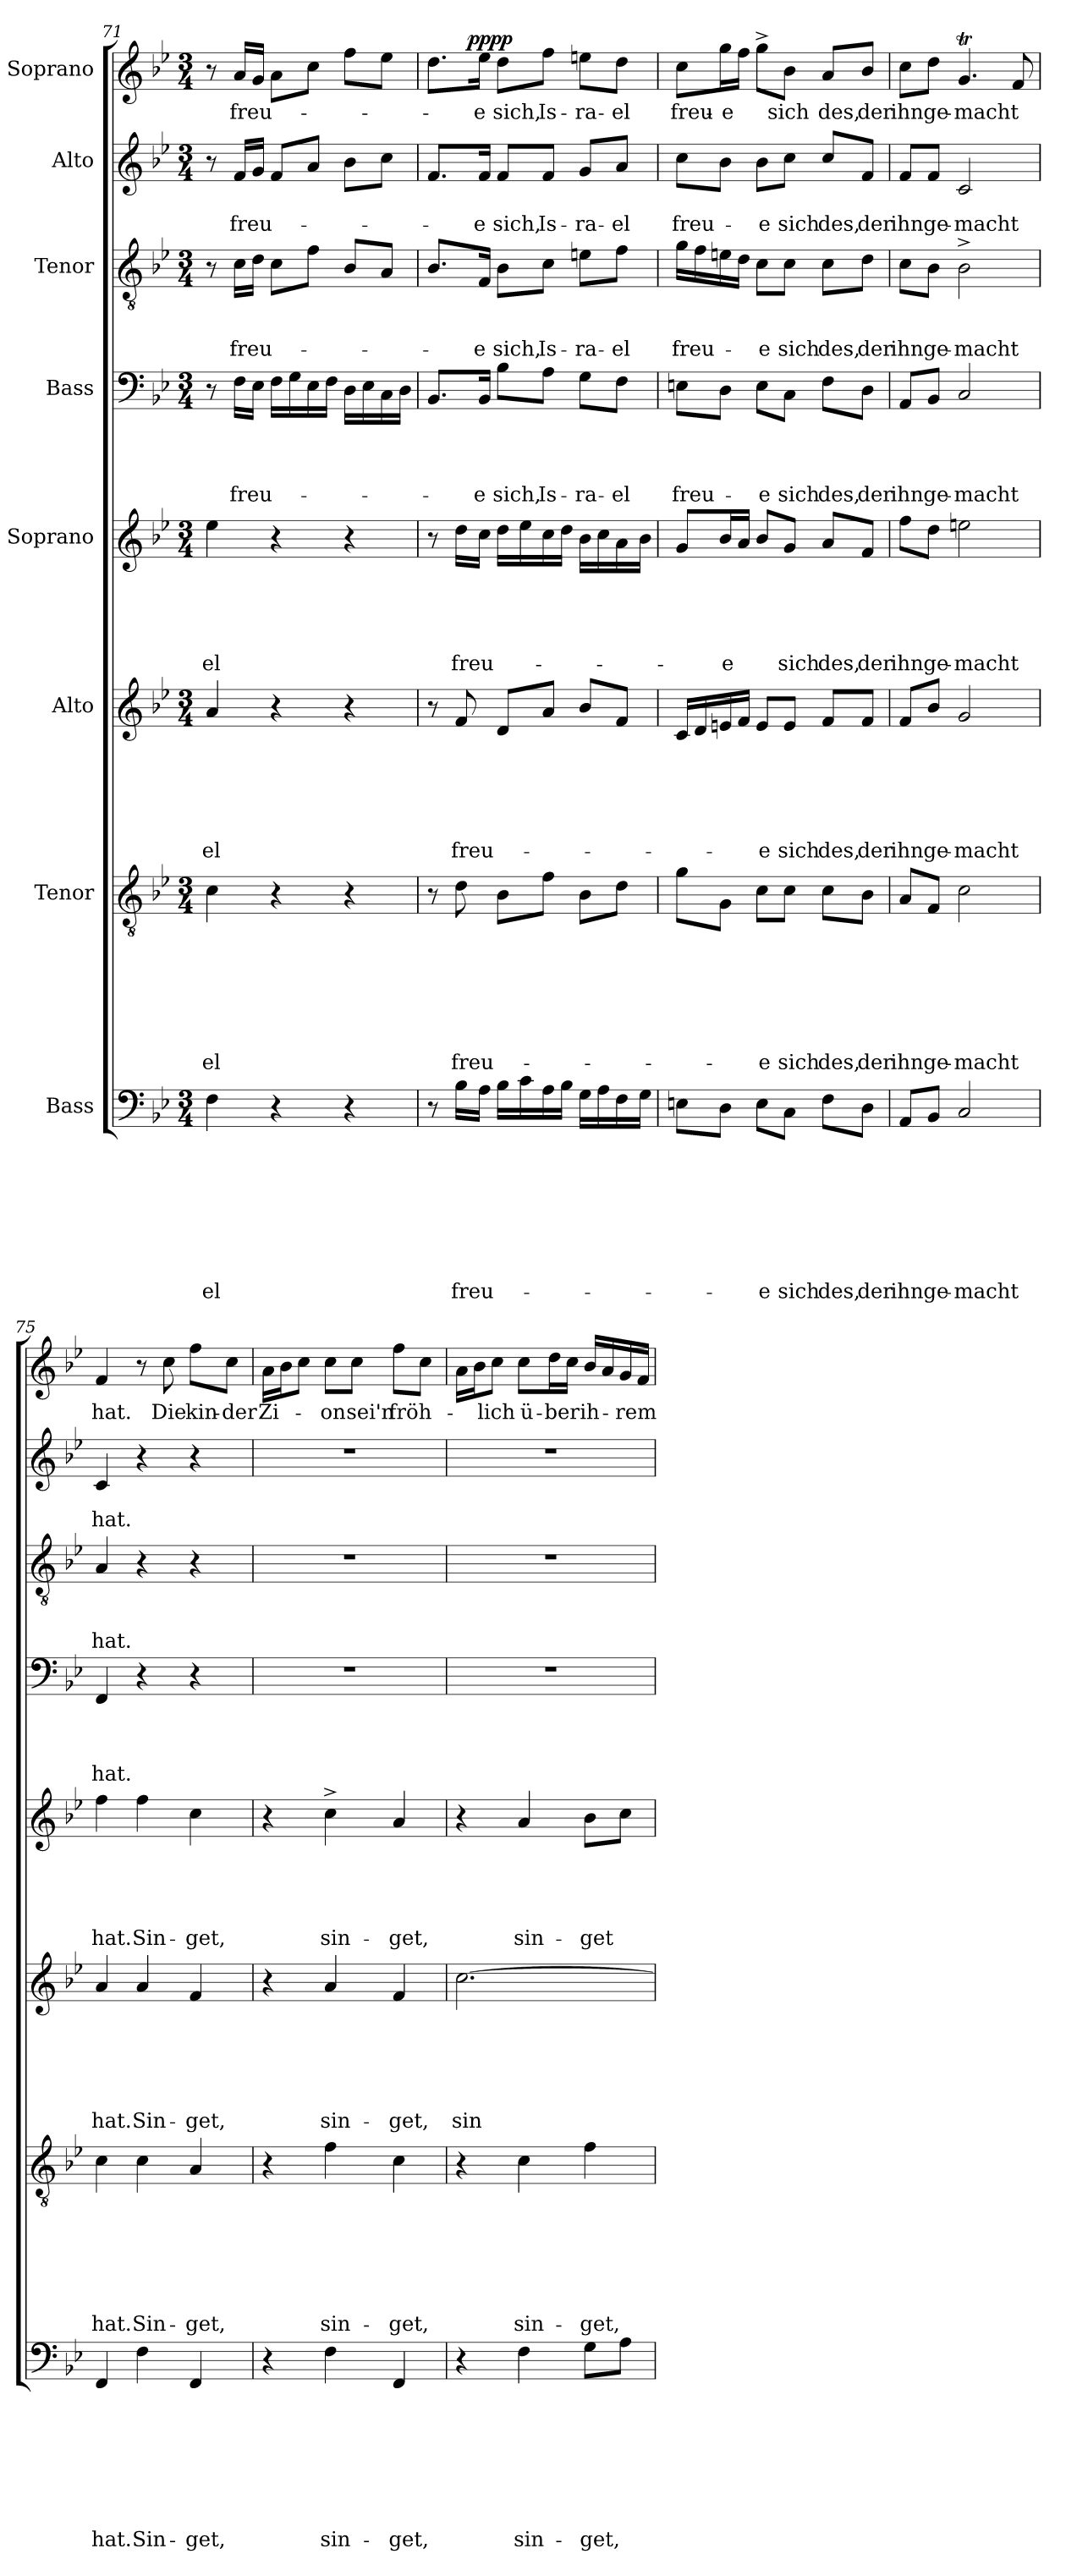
**kern	**text	**text	**text	**text	**text	**text	**text	**text	**kern	**text	**text	**text	**text	**text	**text	**text	**kern	**text	**text	**text	**text	**text	**text	**kern	**text	**text	**text	**text	**text	**kern	**text	**text	**text	**text	**kern	**text	**text	**text	**kern	**text	**text	**kern	**text	**dynam
*part8	*part8	*part8	*part8	*part8	*part8	*part8	*part8	*part8	*part7	*part7	*part7	*part7	*part7	*part7	*part7	*part7	*part6	*part6	*part6	*part6	*part6	*part6	*part6	*part5	*part5	*part5	*part5	*part5	*part5	*part4	*part4	*part4	*part4	*part4	*part3	*part3	*part3	*part3	*part2	*part2	*part2	*part1	*part1	*part1
*staff8	*staff8	*staff8	*staff8	*staff8	*staff8	*staff8	*staff8	*staff8	*staff7	*staff7	*staff7	*staff7	*staff7	*staff7	*staff7	*staff7	*staff6	*staff6	*staff6	*staff6	*staff6	*staff6	*staff6	*staff5	*staff5	*staff5	*staff5	*staff5	*staff5	*staff4	*staff4	*staff4	*staff4	*staff4	*staff3	*staff3	*staff3	*staff3	*staff2	*staff2	*staff2	*staff1	*staff1	*staff1
*I"Bass	*	*	*	*	*	*	*	*	*I"Tenor	*	*	*	*	*	*	*	*I"Alto	*	*	*	*	*	*	*I"Soprano	*	*	*	*	*	*I"Bass	*	*	*	*	*I"Tenor	*	*	*	*I"Alto	*	*	*I"Soprano	*	*
*clefF4	*	*	*	*	*	*	*	*	*clefGv2	*	*	*	*	*	*	*	*clefG2	*	*	*	*	*	*	*clefG2	*	*	*	*	*	*clefF4	*	*	*	*	*clefGv2	*	*	*	*clefG2	*	*	*clefG2	*	*
*k[b-e-]	*	*	*	*	*	*	*	*	*k[b-e-]	*	*	*	*	*	*	*	*k[b-e-]	*	*	*	*	*	*	*k[b-e-]	*	*	*	*	*	*k[b-e-]	*	*	*	*	*k[b-e-]	*	*	*	*k[b-e-]	*	*	*k[b-e-]	*	*
*B-:	*	*	*	*	*	*	*	*	*B-:	*	*	*	*	*	*	*	*B-:	*	*	*	*	*	*	*B-:	*	*	*	*	*	*B-:	*	*	*	*	*B-:	*	*	*	*B-:	*	*	*B-:	*	*
*M3/4	*	*	*	*	*	*	*	*	*M3/4	*	*	*	*	*	*	*	*M3/4	*	*	*	*	*	*	*M3/4	*	*	*	*	*	*M3/4	*	*	*	*	*M3/4	*	*	*	*M3/4	*	*	*M3/4	*	*
=71	=71	=71	=71	=71	=71	=71	=71	=71	=71	=71	=71	=71	=71	=71	=71	=71	=71	=71	=71	=71	=71	=71	=71	=71	=71	=71	=71	=71	=71	=71	=71	=71	=71	=71	=71	=71	=71	=71	=71	=71	=71	=71	=71	=71
!	!	!	!	!	!	!	!	!LO:LY:b	!	!	!	!	!	!	!	!LO:LY:b	!	!	!	!	!	!	!LO:LY:b	!	!	!	!	!	!LO:LY:b	!	!	!	!	!	!	!	!	!	!	!	!	!	!	!
4F\	.	.	.	.	.	.	.	-el	4c\	.	.	.	.	.	.	-el	4a/	.	.	.	.	.	-el	4ee-\	.	.	.	.	-el	8r	.	.	.	.	8r	.	.	.	8r	.	.	8r	.	.
!	!	!	!	!	!	!	!	!	!	!	!	!	!	!	!	!	!	!	!	!	!	!	!	!	!	!	!	!	!	!	!	!	!	!LO:LY:b	!	!	!	!LO:LY:b	!	!	!LO:LY:b	!	!LO:LY:b	!
.	.	.	.	.	.	.	.	.	.	.	.	.	.	.	.	.	.	.	.	.	.	.	.	.	.	.	.	.	.	16F\LL	.	.	.	freu-	16c\LL	.	.	freu-	16f/LL	.	freu-	16a/LL	freu-	.
.	.	.	.	.	.	.	.	.	.	.	.	.	.	.	.	.	.	.	.	.	.	.	.	.	.	.	.	.	.	16E-\JJ	.	.	.	.	16d\JJ	.	.	.	16g/JJ	.	.	16g/JJ	.	.
4r	.	.	.	.	.	.	.	.	4r	.	.	.	.	.	.	.	4r	.	.	.	.	.	.	4r	.	.	.	.	.	16F\LL	.	.	.	.	8c\L	.	.	.	8f/L	.	.	8a\L	.	.
.	.	.	.	.	.	.	.	.	.	.	.	.	.	.	.	.	.	.	.	.	.	.	.	.	.	.	.	.	.	16G\	.	.	.	.	.	.	.	.	.	.	.	.	.	.
.	.	.	.	.	.	.	.	.	.	.	.	.	.	.	.	.	.	.	.	.	.	.	.	.	.	.	.	.	.	16E-\	.	.	.	.	8f\J	.	.	.	8a/J	.	.	8cc\J	.	.
.	.	.	.	.	.	.	.	.	.	.	.	.	.	.	.	.	.	.	.	.	.	.	.	.	.	.	.	.	.	16F\JJ	.	.	.	.	.	.	.	.	.	.	.	.	.	.
4r	.	.	.	.	.	.	.	.	4r	.	.	.	.	.	.	.	4r	.	.	.	.	.	.	4r	.	.	.	.	.	16D\LL	.	.	.	.	8B-/L	.	.	.	8b-\L	.	.	8ff\L	.	.
.	.	.	.	.	.	.	.	.	.	.	.	.	.	.	.	.	.	.	.	.	.	.	.	.	.	.	.	.	.	16E-\	.	.	.	.	.	.	.	.	.	.	.	.	.	.
.	.	.	.	.	.	.	.	.	.	.	.	.	.	.	.	.	.	.	.	.	.	.	.	.	.	.	.	.	.	16C\	.	.	.	.	8A/J	.	.	.	8cc\J	.	.	8ee-\J	.	.
.	.	.	.	.	.	.	.	.	.	.	.	.	.	.	.	.	.	.	.	.	.	.	.	.	.	.	.	.	.	16D\JJ	.	.	.	.	.	.	.	.	.	.	.	.	.	.
=72	=72	=72	=72	=72	=72	=72	=72	=72	=72	=72	=72	=72	=72	=72	=72	=72	=72	=72	=72	=72	=72	=72	=72	=72	=72	=72	=72	=72	=72	=72	=72	=72	=72	=72	=72	=72	=72	=72	=72	=72	=72	=72	=72	=72
*	*	*	*	*	*	*	*	*	*	*	*	*	*	*	*	*	*	*	*	*	*	*	*	*	*	*	*	*	*	*	*	*	*	*	*	*	*	*	*	*	*	*^	*	*
8r	.	.	.	.	.	.	.	.	8r	.	.	.	.	.	.	.	8r	.	.	.	.	.	.	8r	.	.	.	.	.	8.BB-/L	.	.	.	.	8.B-/L	.	.	.	8.f/L	.	.	8.dd\L	8ryy	.	.
!	!	!	!	!	!	!	!	!LO:LY:b	!	!	!	!	!	!	!	!LO:LY:b	!	!	!	!	!	!	!LO:LY:b	!	!	!	!	!	!LO:LY:b	!	!	!	!	!	!	!	!	!	!	!	!	!	!	!	!
16B-\LL	.	.	.	.	.	.	.	freu-	8d\	.	.	.	.	.	.	freu-	8f/	.	.	.	.	.	freu-	16dd\LL	.	.	.	.	freu-	.	.	.	.	.	.	.	.	.	.	.	.	.	32ryy	.	.
!	!	!	!	!	!	!	!	!	!	!	!	!	!	!	!	!	!	!	!	!	!	!	!	!	!	!	!	!	!	!	!	!	!	!	!	!	!	!	!	!	!	!	!	!	!LO:DY:b
.	.	.	.	.	.	.	.	.	.	.	.	.	.	.	.	.	.	.	.	.	.	.	.	.	.	.	.	.	.	.	.	.	.	.	.	.	.	.	.	.	.	.	2ryy	.	pppp
!	!	!	!	!	!	!	!	!	!	!	!	!	!	!	!	!	!	!	!	!	!	!	!	!	!	!	!	!	!	!	!	!	!	!LO:LY:b	!	!	!	!LO:LY:b	!	!	!LO:LY:b	!	!	!LO:LY:b	!
16A\JJ	.	.	.	.	.	.	.	.	.	.	.	.	.	.	.	.	.	.	.	.	.	.	.	16cc\JJ	.	.	.	.	.	16BB-/Jk	.	.	.	-e	16F/Jk	.	.	-e	16f/Jk	.	-e	16ee-\Jk	.	-e	.
!	!	!	!	!	!	!	!	!	!	!	!	!	!	!	!	!	!	!	!	!	!	!	!	!	!	!	!	!	!	!	!	!	!	!LO:LY:b	!	!	!	!LO:LY:b	!	!	!LO:LY:b	!	!	!LO:LY:b	!
16B-\LL	.	.	.	.	.	.	.	.	8B-\L	.	.	.	.	.	.	.	8d/L	.	.	.	.	.	.	16dd\LL	.	.	.	.	.	8B-\L	.	.	.	sich,	8B-\L	.	.	sich,	8f/L	.	sich,	8dd\L	.	sich,	.
16c\	.	.	.	.	.	.	.	.	.	.	.	.	.	.	.	.	.	.	.	.	.	.	.	16ee-\	.	.	.	.	.	.	.	.	.	.	.	.	.	.	.	.	.	.	.	.	.
!	!	!	!	!	!	!	!	!	!	!	!	!	!	!	!	!	!	!	!	!	!	!	!	!	!	!	!	!	!	!	!	!	!	!LO:LY:b	!	!	!	!LO:LY:b	!	!	!LO:LY:b	!	!	!LO:LY:b	!
16A\	.	.	.	.	.	.	.	.	8f\J	.	.	.	.	.	.	.	8a/J	.	.	.	.	.	.	16cc\	.	.	.	.	.	8A\J	.	.	.	Is-	8c\J	.	.	Is-	8f/J	.	Is-	8ff\J	.	Is-	.
16B-\JJ	.	.	.	.	.	.	.	.	.	.	.	.	.	.	.	.	.	.	.	.	.	.	.	16dd\JJ	.	.	.	.	.	.	.	.	.	.	.	.	.	.	.	.	.	.	.	.	.
!	!	!	!	!	!	!	!	!	!	!	!	!	!	!	!	!	!	!	!	!	!	!	!	!	!	!	!	!	!	!	!	!	!	!LO:LY:b	!	!	!	!LO:LY:b	!	!	!LO:LY:b	!	!	!LO:LY:b	!
16G\LL	.	.	.	.	.	.	.	.	8B-\L	.	.	.	.	.	.	.	8b-/L	.	.	.	.	.	.	16b-\LL	.	.	.	.	.	8G\L	.	.	.	-ra-	8en\L	.	.	-ra-	8g/L	.	-ra-	8een\L	.	-ra-	.
16A\	.	.	.	.	.	.	.	.	.	.	.	.	.	.	.	.	.	.	.	.	.	.	.	16cc\	.	.	.	.	.	.	.	.	.	.	.	.	.	.	.	.	.	.	.	.	.
!	!	!	!	!	!	!	!	!	!	!	!	!	!	!	!	!	!	!	!	!	!	!	!	!	!	!	!	!	!	!	!	!	!	!LO:LY:b	!	!	!	!LO:LY:b	!	!	!LO:LY:b	!	!	!LO:LY:b	!
16F\	.	.	.	.	.	.	.	.	8d\J	.	.	.	.	.	.	.	8f/J	.	.	.	.	.	.	16a\	.	.	.	.	.	8F\J	.	.	.	-el	8f\J	.	.	-el	8a/J	.	-el	8dd\J	.	-el	.
.	.	.	.	.	.	.	.	.	.	.	.	.	.	.	.	.	.	.	.	.	.	.	.	.	.	.	.	.	.	.	.	.	.	.	.	.	.	.	.	.	.	.	16.ryy	.	.
16G\JJ	.	.	.	.	.	.	.	.	.	.	.	.	.	.	.	.	.	.	.	.	.	.	.	16b-\JJ	.	.	.	.	.	.	.	.	.	.	.	.	.	.	.	.	.	.	.	.	.
=73	=73	=73	=73	=73	=73	=73	=73	=73	=73	=73	=73	=73	=73	=73	=73	=73	=73	=73	=73	=73	=73	=73	=73	=73	=73	=73	=73	=73	=73	=73	=73	=73	=73	=73	=73	=73	=73	=73	=73	=73	=73	=73	=73	=73	=73
!	!	!	!	!	!	!	!	!	!	!	!	!	!	!	!	!	!	!	!	!	!	!	!	!	!	!	!	!	!	!	!	!	!	!LO:LY:b	!	!	!	!LO:LY:b	!	!	!LO:LY:b	!	!	!LO:LY:b	!
*	*	*	*	*	*	*	*	*	*	*	*	*	*	*	*	*	*	*	*	*	*	*	*	*	*	*	*	*	*	*	*	*	*	*	*	*	*	*	*	*	*	*v	*v	*	*
8En\L	.	.	.	.	.	.	.	.	8g\L	.	.	.	.	.	.	.	16c/LL	.	.	.	.	.	.	8g/L	.	.	.	.	.	8En\L	.	.	.	freu-	16g\LL	.	.	freu-	8cc\L	.	freu-	8cc\L	freu-	.
.	.	.	.	.	.	.	.	.	.	.	.	.	.	.	.	.	16d/	.	.	.	.	.	.	.	.	.	.	.	.	.	.	.	.	.	16f\	.	.	.	.	.	.	.	.	.
!	!	!	!	!	!	!	!	!	!	!	!	!	!	!	!	!	!	!	!	!	!	!	!	!	!	!	!	!	!LO:LY:b:rj	!	!	!	!	!	!	!	!	!	!	!	!	!	!LO:LY:b:rj	!
8D\J	.	.	.	.	.	.	.	.	8G\J	.	.	.	.	.	.	.	16en/	.	.	.	.	.	.	16b-/L	.	.	.	.	-e	8D\J	.	.	.	.	16en\	.	.	.	8b-\J	.	.	16gg\L	-e	.
.	.	.	.	.	.	.	.	.	.	.	.	.	.	.	.	.	16f/JJ	.	.	.	.	.	.	16a/JJ	.	.	.	.	.	.	.	.	.	.	16d\JJ	.	.	.	.	.	.	16ff\JJ	.	.
!	!	!	!	!	!	!	!	!LO:LY:b	!	!	!	!	!	!	!	!LO:LY:b	!	!	!	!	!	!	!LO:LY:b	!	!	!	!	!	!	!	!	!	!	!LO:LY:b	!	!	!	!LO:LY:b	!	!	!LO:LY:b	!	!	!
8E\L	.	.	.	.	.	.	.	-e	8c\L	.	.	.	.	.	.	-e	8e/L	.	.	.	.	.	-e	8b-/L	.	.	.	.	.	8E\L	.	.	.	-e	8c\L	.	.	-e	8b-\L	.	-e	8gg^<\L	.	.
!	!	!	!	!	!	!	!	!LO:LY:b	!	!	!	!	!	!	!	!LO:LY:b	!	!	!	!	!	!	!LO:LY:b	!	!	!	!	!	!LO:LY:b	!	!	!	!	!LO:LY:b	!	!	!	!LO:LY:b	!	!	!LO:LY:b	!	!LO:LY:b	!
8C\J	.	.	.	.	.	.	.	sich	8c\J	.	.	.	.	.	.	sich	8e/J	.	.	.	.	.	sich	8g/J	.	.	.	.	sich	8C\J	.	.	.	sich	8c\J	.	.	sich	8cc\J	.	sich	8b-\J	sich	.
!	!	!	!	!	!	!	!	!LO:LY:b	!	!	!	!	!	!	!	!LO:LY:b	!	!	!	!	!	!	!LO:LY:b	!	!	!	!	!	!LO:LY:b	!	!	!	!	!LO:LY:b	!	!	!	!LO:LY:b	!	!	!LO:LY:b	!	!LO:LY:b	!
8F\L	.	.	.	.	.	.	.	des,	8c\L	.	.	.	.	.	.	des,	8f/L	.	.	.	.	.	des,	8a/L	.	.	.	.	des,	8F\L	.	.	.	des,	8c\L	.	.	des,	8cc/L	.	des,	8a/L	des,	.
!	!	!	!	!	!	!	!	!LO:LY:b	!	!	!	!	!	!	!	!LO:LY:b	!	!	!	!	!	!	!LO:LY:b	!	!	!	!	!	!LO:LY:b	!	!	!	!	!LO:LY:b	!	!	!	!LO:LY:b	!	!	!LO:LY:b	!	!LO:LY:b	!
8D\J	.	.	.	.	.	.	.	der	8B-\J	.	.	.	.	.	.	der	8f/J	.	.	.	.	.	der	8f/J	.	.	.	.	der	8D\J	.	.	.	der	8d\J	.	.	der	8f/J	.	der	8b-/J	der	.
!!LO:PB:g=z
=74	=74	=74	=74	=74	=74	=74	=74	=74	=74	=74	=74	=74	=74	=74	=74	=74	=74	=74	=74	=74	=74	=74	=74	=74	=74	=74	=74	=74	=74	=74	=74	=74	=74	=74	=74	=74	=74	=74	=74	=74	=74	=74	=74	=74
!	!	!	!	!	!	!	!	!LO:LY:b	!	!	!	!	!	!	!	!LO:LY:b	!	!	!	!	!	!	!LO:LY:b	!	!	!	!	!	!LO:LY:b	!	!	!	!	!LO:LY:b	!	!	!	!LO:LY:b	!	!	!LO:LY:b	!	!LO:LY:b	!
8AA/L	.	.	.	.	.	.	.	ihn	8A/L	.	.	.	.	.	.	ihn	8f/L	.	.	.	.	.	ihn	8ff\L	.	.	.	.	ihn	8AA/L	.	.	.	ihn	8c\L	.	.	ihn	8f/L	.	ihn	8cc\L	ihn	.
!	!	!	!	!	!	!	!	!LO:LY:b	!	!	!	!	!	!	!	!LO:LY:b	!	!	!	!	!	!	!LO:LY:b	!	!	!	!	!	!LO:LY:b	!	!	!	!	!LO:LY:b	!	!	!	!LO:LY:b	!	!	!LO:LY:b	!	!LO:LY:b	!
8BB-/J	.	.	.	.	.	.	.	ge-	8F/J	.	.	.	.	.	.	ge-	8b-/J	.	.	.	.	.	ge-	8dd\J	.	.	.	.	ge-	8BB-/J	.	.	.	ge-	8B-\J	.	.	ge-	8f/J	.	ge-	8dd\J	ge-	.
!	!	!	!	!	!	!	!	!LO:LY:b	!	!	!	!	!	!	!	!LO:LY:b	!	!	!	!	!	!	!LO:LY:b	!	!	!	!	!	!LO:LY:b	!	!	!	!	!LO:LY:b	!	!	!	!LO:LY:b	!	!	!LO:LY:b	!	!LO:LY:b	!
2C/	.	.	.	.	.	.	.	-macht	2c\	.	.	.	.	.	.	-macht	2g/	.	.	.	.	.	-macht	2een\	.	.	.	.	-macht	2C/	.	.	.	-macht	2B-^<\	.	.	-macht	2c/	.	-macht	4.gT/	-macht	.
.	.	.	.	.	.	.	.	.	.	.	.	.	.	.	.	.	.	.	.	.	.	.	.	.	.	.	.	.	.	.	.	.	.	.	.	.	.	.	.	.	.	8f/	.	.
=75	=75	=75	=75	=75	=75	=75	=75	=75	=75	=75	=75	=75	=75	=75	=75	=75	=75	=75	=75	=75	=75	=75	=75	=75	=75	=75	=75	=75	=75	=75	=75	=75	=75	=75	=75	=75	=75	=75	=75	=75	=75	=75	=75	=75
!	!	!	!	!	!	!	!	!LO:LY:b	!	!	!	!	!	!	!	!LO:LY:b	!	!	!	!	!	!	!LO:LY:b	!	!	!	!	!	!LO:LY:b	!	!	!	!	!LO:LY:b	!	!	!	!LO:LY:b	!	!	!LO:LY:b	!	!LO:LY:b	!
4FF/	.	.	.	.	.	.	.	hat.	4c\	.	.	.	.	.	.	hat.	4a/	.	.	.	.	.	hat.	4ff\	.	.	.	.	hat.	4FF/	.	.	.	hat.	4A/	.	.	hat.	4c/	.	hat.	4f/	hat.	.
!	!	!	!	!	!	!	!	!LO:LY:b	!	!	!	!	!	!	!	!LO:LY:b	!	!	!	!	!	!	!LO:LY:b	!	!	!	!	!	!LO:LY:b	!	!	!	!	!	!	!	!	!	!	!	!	!	!	!
4F\	.	.	.	.	.	.	.	Sin-	4c\	.	.	.	.	.	.	Sin-	4a/	.	.	.	.	.	Sin-	4ff\	.	.	.	.	Sin-	4r	.	.	.	.	4r	.	.	.	4r	.	.	8r	.	.
!	!	!	!	!	!	!	!	!	!	!	!	!	!	!	!	!	!	!	!	!	!	!	!	!	!	!	!	!	!	!	!	!	!	!	!	!	!	!	!	!	!	!	!LO:LY:b	!
.	.	.	.	.	.	.	.	.	.	.	.	.	.	.	.	.	.	.	.	.	.	.	.	.	.	.	.	.	.	.	.	.	.	.	.	.	.	.	.	.	.	8cc\	Die	.
!	!	!	!	!	!	!	!	!LO:LY:b	!	!	!	!	!	!	!	!LO:LY:b	!	!	!	!	!	!	!LO:LY:b	!	!	!	!	!	!LO:LY:b	!	!	!	!	!	!	!	!	!	!	!	!	!	!LO:LY:b	!
4FF/	.	.	.	.	.	.	.	-get,	4A/	.	.	.	.	.	.	-get,	4f/	.	.	.	.	.	-get,	4cc\	.	.	.	.	-get,	4r	.	.	.	.	4r	.	.	.	4r	.	.	8ff\L	kin-	.
!	!	!	!	!	!	!	!	!	!	!	!	!	!	!	!	!	!	!	!	!	!	!	!	!	!	!	!	!	!	!	!	!	!	!	!	!	!	!	!	!	!	!	!LO:LY:b:rj	!
.	.	.	.	.	.	.	.	.	.	.	.	.	.	.	.	.	.	.	.	.	.	.	.	.	.	.	.	.	.	.	.	.	.	.	.	.	.	.	.	.	.	8cc\J	-der	.
=76	=76	=76	=76	=76	=76	=76	=76	=76	=76	=76	=76	=76	=76	=76	=76	=76	=76	=76	=76	=76	=76	=76	=76	=76	=76	=76	=76	=76	=76	=76	=76	=76	=76	=76	=76	=76	=76	=76	=76	=76	=76	=76	=76	=76
!	!	!	!	!	!	!	!	!	!	!	!	!	!	!	!	!	!	!	!	!	!	!	!	!	!	!	!	!	!	!LO:N:vis=1	!	!	!	!	!LO:N:vis=1	!	!	!	!LO:N:vis=1	!	!	!	!LO:LY:b	!
4r	.	.	.	.	.	.	.	.	4r	.	.	.	.	.	.	.	4r	.	.	.	.	.	.	4r	.	.	.	.	.	2.r	.	.	.	.	2.r	.	.	.	2.r	.	.	16a\LL	Zi-	.
.	.	.	.	.	.	.	.	.	.	.	.	.	.	.	.	.	.	.	.	.	.	.	.	.	.	.	.	.	.	.	.	.	.	.	.	.	.	.	.	.	.	16b-\J	.	.
.	.	.	.	.	.	.	.	.	.	.	.	.	.	.	.	.	.	.	.	.	.	.	.	.	.	.	.	.	.	.	.	.	.	.	.	.	.	.	.	.	.	8cc\J	.	.
!	!	!	!	!	!	!	!	!LO:LY:b	!	!	!	!	!	!	!	!LO:LY:b	!	!	!	!	!	!	!LO:LY:b	!	!	!	!	!	!LO:LY:b	!	!	!	!	!	!	!	!	!	!	!	!	!	!LO:LY:b	!
4F\	.	.	.	.	.	.	.	sin-	4f\	.	.	.	.	.	.	sin-	4a/	.	.	.	.	.	sin-	4cc^>\	.	.	.	.	sin-	.	.	.	.	.	.	.	.	.	.	.	.	8cc\L	-on	.
!	!	!	!	!	!	!	!	!	!	!	!	!	!	!	!	!	!	!	!	!	!	!	!	!	!	!	!	!	!	!	!	!	!	!	!	!	!	!	!	!	!	!	!LO:LY:b	!
.	.	.	.	.	.	.	.	.	.	.	.	.	.	.	.	.	.	.	.	.	.	.	.	.	.	.	.	.	.	.	.	.	.	.	.	.	.	.	.	.	.	8cc\J	sei'n	.
!	!	!	!	!	!	!	!	!LO:LY:b	!	!	!	!	!	!	!	!LO:LY:b	!	!	!	!	!	!	!LO:LY:b	!	!	!	!	!	!LO:LY:b	!	!	!	!	!	!	!	!	!	!	!	!	!	!LO:LY:b	!
4FF/	.	.	.	.	.	.	.	-get,	4c\	.	.	.	.	.	.	-get,	4f/	.	.	.	.	.	-get,	4a/	.	.	.	.	-get,	.	.	.	.	.	.	.	.	.	.	.	.	8ff\L	fröh-	.
.	.	.	.	.	.	.	.	.	.	.	.	.	.	.	.	.	.	.	.	.	.	.	.	.	.	.	.	.	.	.	.	.	.	.	.	.	.	.	.	.	.	8cc\J	.	.
=77	=77	=77	=77	=77	=77	=77	=77	=77	=77	=77	=77	=77	=77	=77	=77	=77	=77	=77	=77	=77	=77	=77	=77	=77	=77	=77	=77	=77	=77	=77	=77	=77	=77	=77	=77	=77	=77	=77	=77	=77	=77	=77	=77	=77
!	!	!	!	!	!	!	!	!	!	!	!	!	!	!	!	!	!	!	!	!	!	!	!LO:LY:b	!	!	!	!	!	!	!LO:N:vis=1	!	!	!	!	!LO:N:vis=1	!	!	!	!LO:N:vis=1	!	!	!	!	!
4r	.	.	.	.	.	.	.	.	4r	.	.	.	.	.	.	.	[>2.cc\	.	.	.	.	.	sin-	4r	.	.	.	.	.	2.r	.	.	.	.	2.r	.	.	.	2.r	.	.	16a\LL	.	.
.	.	.	.	.	.	.	.	.	.	.	.	.	.	.	.	.	.	.	.	.	.	.	.	.	.	.	.	.	.	.	.	.	.	.	.	.	.	.	.	.	.	16b-\J	.	.
!	!	!	!	!	!	!	!	!	!	!	!	!	!	!	!	!	!	!	!	!	!	!	!	!	!	!	!	!	!	!	!	!	!	!	!	!	!	!	!	!	!	!	!LO:LY:b	!
.	.	.	.	.	.	.	.	.	.	.	.	.	.	.	.	.	.	.	.	.	.	.	.	.	.	.	.	.	.	.	.	.	.	.	.	.	.	.	.	.	.	8cc\J	-lich	.
!	!	!	!	!	!	!	!	!LO:LY:b	!	!	!	!	!	!	!	!LO:LY:b	!	!	!	!	!	!	!	!	!	!	!	!	!LO:LY:b	!	!	!	!	!	!	!	!	!	!	!	!	!	!LO:LY:b	!
4F\	.	.	.	.	.	.	.	sin-	4c\	.	.	.	.	.	.	sin-	.	.	.	.	.	.	.	4a/	.	.	.	.	sin-	.	.	.	.	.	.	.	.	.	.	.	.	8cc\L	ü-	.
!	!	!	!	!	!	!	!	!	!	!	!	!	!	!	!	!	!	!	!	!	!	!	!	!	!	!	!	!	!	!	!	!	!	!	!	!	!	!	!	!	!	!	!LO:LY:b	!
.	.	.	.	.	.	.	.	.	.	.	.	.	.	.	.	.	.	.	.	.	.	.	.	.	.	.	.	.	.	.	.	.	.	.	.	.	.	.	.	.	.	16dd\L	-ber	.
.	.	.	.	.	.	.	.	.	.	.	.	.	.	.	.	.	.	.	.	.	.	.	.	.	.	.	.	.	.	.	.	.	.	.	.	.	.	.	.	.	.	16cc\JJ	.	.
!	!	!	!	!	!	!	!	!LO:LY:b	!	!	!	!	!	!	!	!LO:LY:b	!	!	!	!	!	!	!	!	!	!	!	!	!LO:LY:b	!	!	!	!	!	!	!	!	!	!	!	!	!	!LO:LY:b	!
8G\L	.	.	.	.	.	.	.	-get,	4f\	.	.	.	.	.	.	-get,	.	.	.	.	.	.	.	8b-\L	.	.	.	.	-get	.	.	.	.	.	.	.	.	.	.	.	.	16b-/LL	ih-	.
.	.	.	.	.	.	.	.	.	.	.	.	.	.	.	.	.	.	.	.	.	.	.	.	.	.	.	.	.	.	.	.	.	.	.	.	.	.	.	.	.	.	16a/	.	.
!	!	!	!	!	!	!	!	!	!	!	!	!	!	!	!	!	!	!	!	!	!	!	!	!	!	!	!	!	!	!	!	!	!	!	!	!	!	!	!	!	!	!	!LO:LY:b	!
8A\J	.	.	.	.	.	.	.	.	.	.	.	.	.	.	.	.	.	.	.	.	.	.	.	8cc\J	.	.	.	.	.	.	.	.	.	.	.	.	.	.	.	.	.	16g/	-rem	.
.	.	.	.	.	.	.	.	.	.	.	.	.	.	.	.	.	.	.	.	.	.	.	.	.	.	.	.	.	.	.	.	.	.	.	.	.	.	.	.	.	.	16f/JJ	.	.
=	=	=	=	=	=	=	=	=	=	=	=	=	=	=	=	=	=	=	=	=	=	=	=	=	=	=	=	=	=	=	=	=	=	=	=	=	=	=	=	=	=	=	=	=
*-	*-	*-	*-	*-	*-	*-	*-	*-	*-	*-	*-	*-	*-	*-	*-	*-	*-	*-	*-	*-	*-	*-	*-	*-	*-	*-	*-	*-	*-	*-	*-	*-	*-	*-	*-	*-	*-	*-	*-	*-	*-	*-	*-	*-
